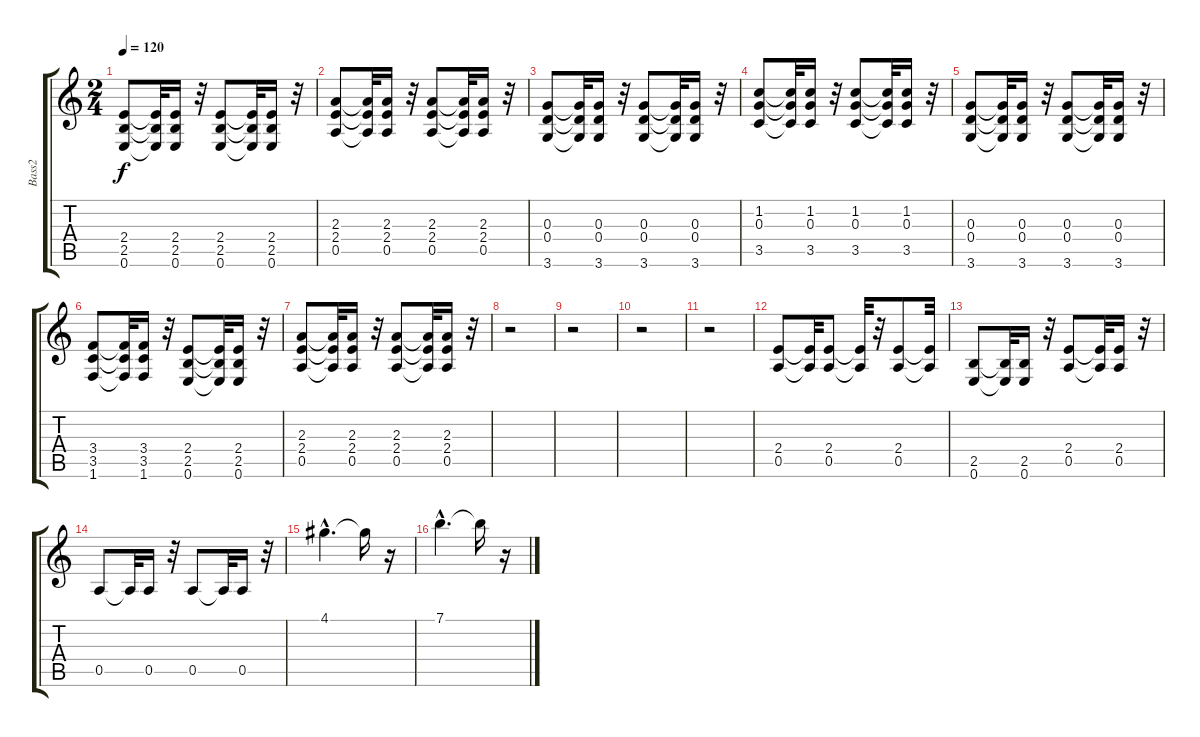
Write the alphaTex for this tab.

\track ("Bass2" "Bass2") {instrument synthbass2}
\staff {score tabs}
\tuning (E4 B3 G3 D3 A2 E2) {hide}
\ts (2 4)
\tempo 120
\clef g2
\ks c
(2.4 2.5 0.6).8{dy f} (2.4{t} 2.5{t} 0.6{t}).32 (2.4 2.5 0.6).16 r.32 (2.4 2.5 0.6).8 (2.4{t} 2.5{t} 0.6{t}).32 (2.4 2.5 0.6).16 r.32 |
(2.3 2.4 0.5).8 (2.3{t} 2.4{t} 0.5{t}).32 (2.3 2.4 0.5).16 r.32 (2.3 2.4 0.5).8 (2.3{t} 2.4{t} 0.5{t}).32 (2.3 2.4 0.5).16 r.32 |
(0.3 0.4 3.6).8 (0.3{t} 0.4{t} 3.6{t}).32 (0.3 0.4 3.6).16 r.32 (0.3 0.4 3.6).8 (0.3{t} 0.4{t} 3.6{t}).32 (0.3 0.4 3.6).16 r.32 |
(1.2 0.3 3.5).8 (1.2{t} 0.3{t} 3.5{t}).32 (1.2 0.3 3.5).16 r.32 (1.2 0.3 3.5).8 (1.2{t} 0.3{t} 3.5{t}).32 (1.2 0.3 3.5).16 r.32 |
(0.3 0.4 3.6).8 (0.3{t} 0.4{t} 3.6{t}).32 (0.3 0.4 3.6).16 r.32 (0.3 0.4 3.6).8 (0.3{t} 0.4{t} 3.6{t}).32 (0.3 0.4 3.6).16 r.32 |
(3.4 3.5 1.6).8 (3.4{t} 3.5{t} 1.6{t}).32 (3.4 3.5 1.6).16 r.32 (2.4 2.5 0.6).8 (2.4{t} 2.5{t} 0.6{t}).32 (2.4 2.5 0.6).16 r.32 |
(2.3 2.4 0.5).8 (2.3{t} 2.4{t} 0.5{t}).32 (2.3 2.4 0.5).16 r.32 (2.3 2.4 0.5).8 (2.3{t} 2.4{t} 0.5{t}).32 (2.3 2.4 0.5).16 r.32 |
r.2 |
r.2 |
r.2 |
r.2 |
(2.4 0.5).8{instrument acousticguitarnylon} (2.4{t} 0.5{t}).32 (2.4 0.5).8 (2.4{t} 0.5{t}).32 r.32 (2.4 0.5).8 (2.4{t} 0.5{t}).32 |
(2.5 0.6).8 (2.5{t} 0.6{t}).32 (2.5 0.6).16 r.32 (2.4 0.5).8 (2.4{t} 0.5{t}).32 (2.4 0.5).16 r.32 |
0.5.8 0.5{t}.32 0.5.16 r.32 0.5.8 0.5{t}.32 0.5.16 r.32 |
4.1{hac}.4{d} 4.1{t}.16 r.16 |
7.1{hac}.4{d} 7.1{t}.16 r.16
